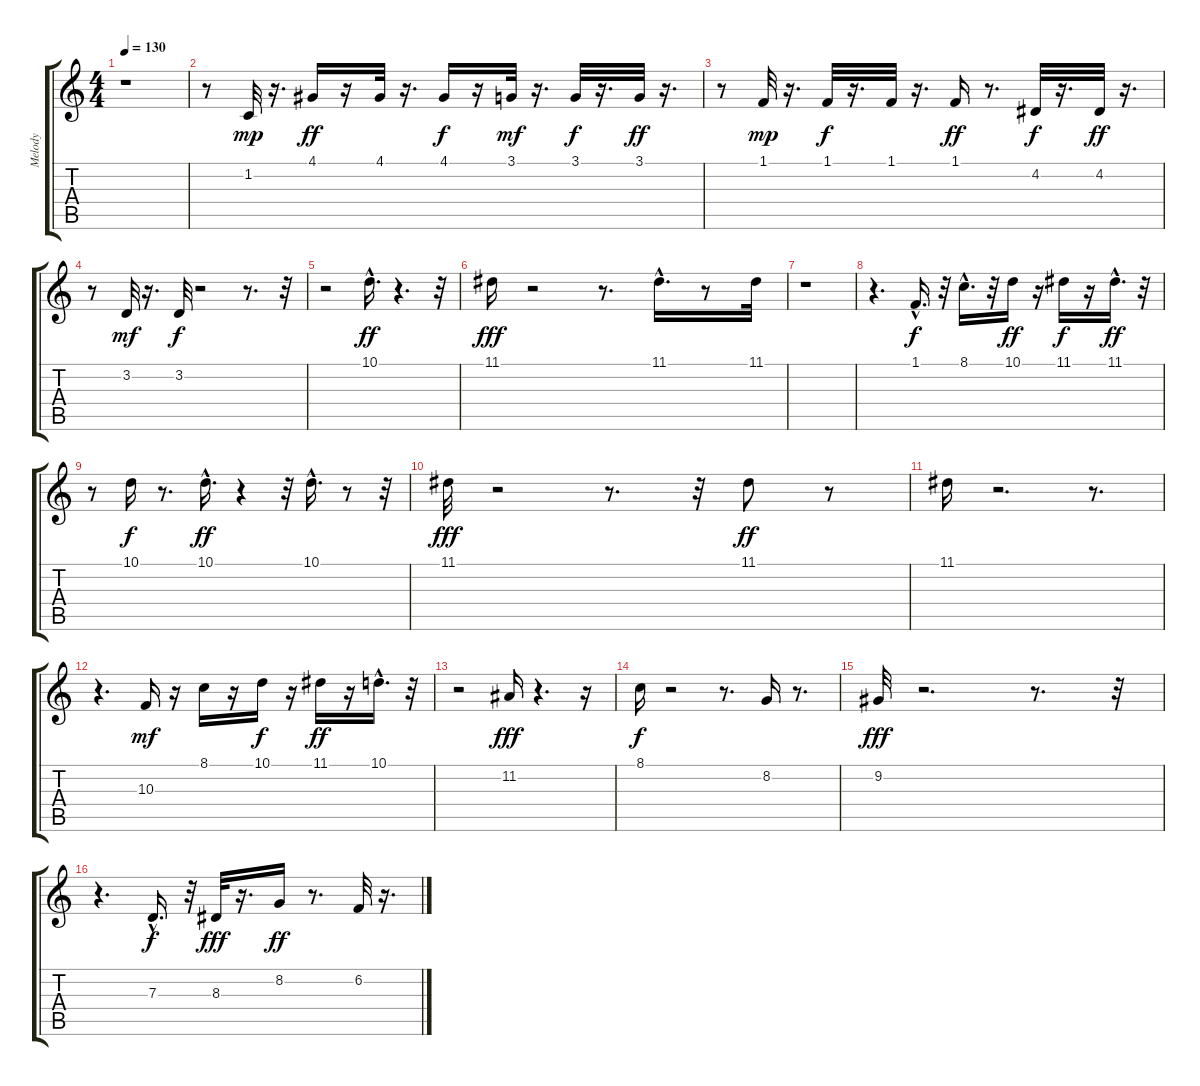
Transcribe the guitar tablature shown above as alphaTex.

\track ("Melody" "Melody") {instrument fx5brightness}
\staff {score tabs}
\tuning (E4 B3 G3 D3 A2 E2) {hide}
\ts (4 4)
\tempo 130
\clef g2
\ks c
r.1{dy f} |
r.8 1.2.32{dy mp} r.16{d} 4.1.16{dy ff} r.16 4.1.32 r.16{d} 4.1.16{dy f} r.16 3.1.32{dy mf} r.16{d} 3.1.32{dy f} r.16{d} 3.1.32{dy ff} r.16{d} |
r.8 1.1.32{dy mp} r.16{d} 1.1.32{dy f} r.16{d} 1.1.32 r.16{d} 1.1.16{dy ff} r.8{d} 4.2.32{dy f} r.16{d} 4.2.32{dy ff} r.16{d} |
r.8 3.2.32{dy mf} r.16{d} 3.2.32{dy f} r.2 r.8{d} r.32 |
r.2 10.1{hac}.16{d dy ff} r.4{d} r.32 |
11.1.16{dy fff} r.2 r.8{d} 11.1{hac}.16{d} r.8 11.1.32 |
r.1 |
r.4{d} 1.1{hac}.16{d dy f} r.32 8.1{hac}.16{d} r.32 10.1.16{dy ff} r.16 11.1.16{dy f} r.16 11.1{hac}.16{d dy ff} r.32 |
r.8 10.1.16{dy f} r.8{d} 10.1{hac}.16{d dy ff} r.4 r.32 10.1{hac}.16{d} r.8 r.32 |
11.1.32{dy fff} r.2 r.8{d} r.32 11.1.8{dy ff} r.8 |
11.1.16 r.2{d} r.8{d} |
r.4{d} 10.3.16{dy mf} r.16 8.1.16 r.16 10.1.16{dy f} r.16 11.1.16{dy ff} r.16 10.1{hac}.16{d} r.32 |
r.2 11.2.16{dy fff} r.4{d} r.16 |
8.1.16{dy f} r.2 r.8{d} 8.2.16 r.8{d} |
9.2.32{dy fff} r.2{d} r.8{d} r.32 |
r.4{d} 7.3{hac}.16{d dy f} r.32 8.3.32{dy fff} r.16{d} 8.2.16{dy ff} r.8{d} 6.2.32 r.16{d}
